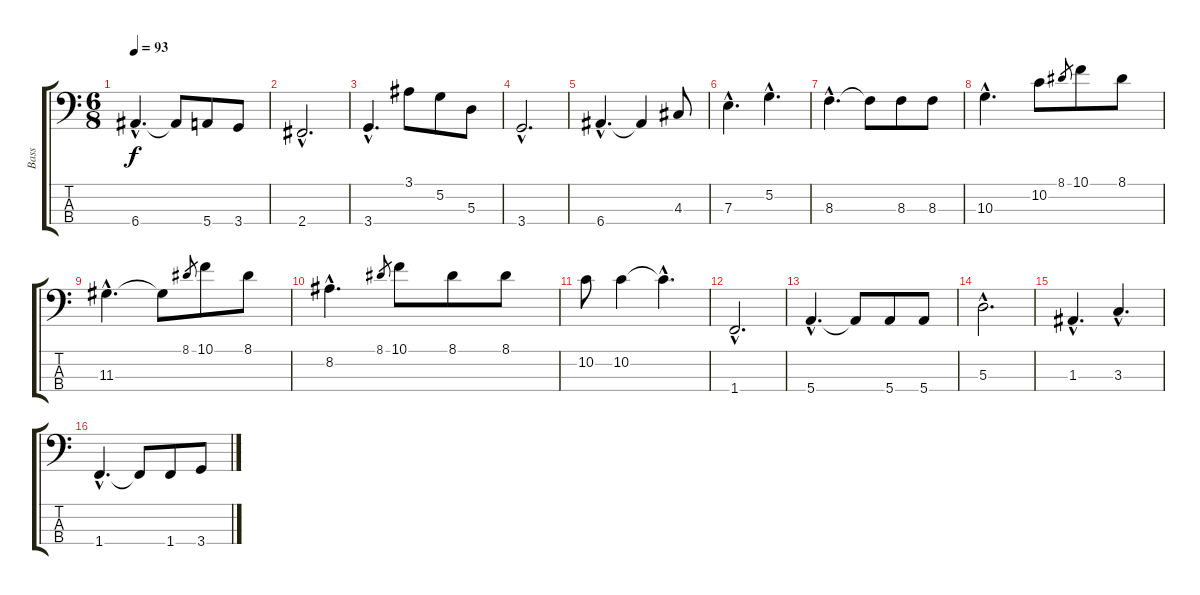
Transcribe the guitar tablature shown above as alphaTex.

\track ("Bass" "Bass") {instrument electricbassfinger}
\staff {score tabs}
\tuning (G2 D2 A1 E1) {hide}
\ts (6 8)
\tempo 93
\clef f4
\ks c
6.4{hac}.4{d dy f} 6.4{t}.8 5.4.8 3.4.8 |
2.4{hac}.2{d} |
3.4{hac}.4{d} 3.1.8 5.2.8 5.3.8 |
3.4{hac}.2{d} |
6.4{hac}.4{d} 6.4{t}.4 4.3.8 |
7.3{hac}.4{d} 5.2{hac}.4{d} |
8.3{hac}.4{d} 8.3{t}.8 8.3.8 8.3.8 |
10.3{hac}.4{d} 10.2.8 8.1.8{gr} 10.1.8 8.1.8 |
11.3{hac}.4{d} 11.3{t}.8 8.1.8{gr} 10.1.8 8.1.8 |
8.2{hac}.4{d} 8.1.8{gr} 10.1.8 8.1.8 8.1.8 |
10.2.8 10.2.4 10.2{hac t}.4{d} |
1.4{hac}.2{d} |
5.4{hac}.4{d} 5.4{t}.8 5.4.8 5.4.8 |
5.3{hac}.2{d} |
1.3{hac}.4{d} 3.3{hac}.4{d} |
1.4{hac}.4{d} 1.4{t}.8 1.4.8 3.4.8
